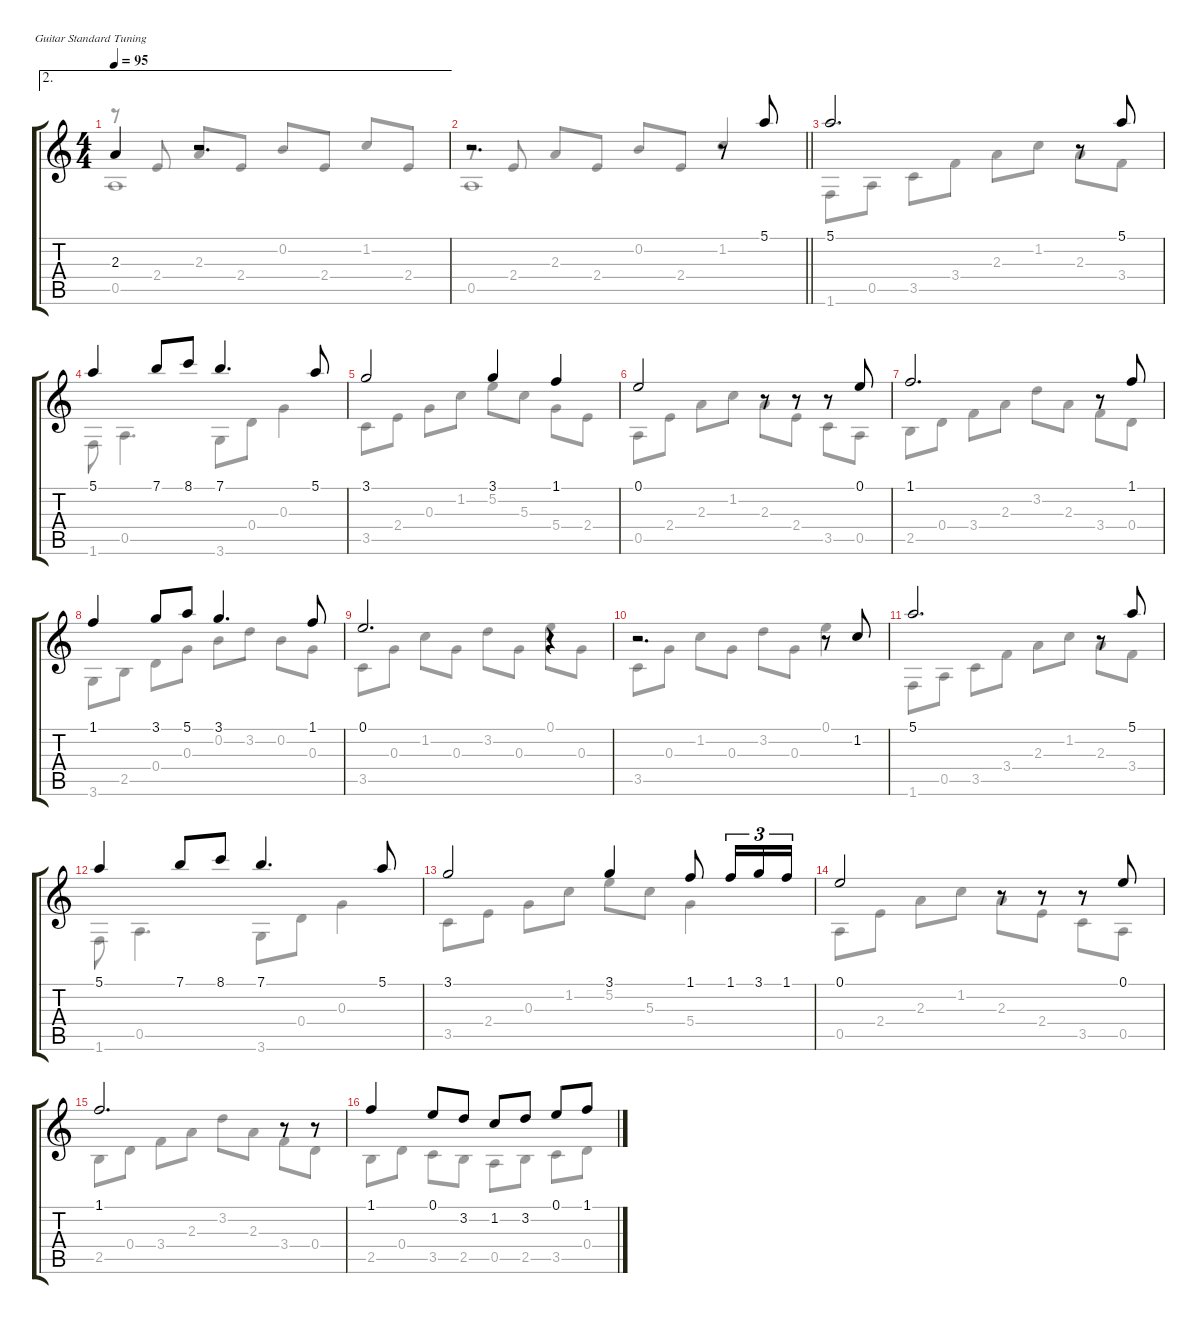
\defaultSystemsLayout 4
\hideDynamics
\bracketExtendMode groupsimilarinstruments
\firstSystemTrackNameOrientation horizontal
\otherSystemsTrackNameOrientation horizontal
\track "" {instrument acousticguitarsteel}
\staff {score tabs}
\tuning (E4 B3 G3 D3 A2 E2)
\voice
\ae 2
\ts (4 4)
\tempo 95
\clef g2
\ks c
2.3.4{dy f} r.2{d} |
\barLineRight lightlight
r.2{d} r.8 5.1.8 |
5.1.2{d} r.8 5.1.8 |
5.1.4 7.1.8 8.1.8 7.1.4{d} 5.1.8 |
3.1.2 3.1.4 1.1.4 |
0.1.2 r.8 r.8 r.8 0.1.8 |
1.1.2{d} r.8 1.1.8 |
1.1.4 3.1.8 5.1.8 3.1.4{d} 1.1.8 |
0.1.2{d} r.4 |
r.2{d} r.8 1.2.8 |
5.1.2{d} r.8 5.1.8 |
\scale
0.241109 5.1.4 7.1.8 8.1.8 7.1.4{d} 5.1.8 |
\scale
0.348629 3.1.2 3.1.4 1.1.8 1.1.16{tu (3 2)} 3.1.16{tu (3 2)} 1.1.16{tu (3 2)} |
\scale
0.227328 0.1.2 r.8 r.8 r.8 0.1.8 |
\scale
0.183007 1.1.2{d} r.8 r.8 |
1.1.4 0.1.8 3.2.8 1.2.8 3.2.8 0.1.8 1.1.8
\voice
\clef g2
\ottava regular
\simile none
\ks c
r.8{dy f beam invert} 2.4.8{beam invert} 2.3.8{beam invert} 2.4.8 0.2.8{beam invert} 2.4.8 1.2.8{beam invert} 2.4.8 |
\barLineRight lightlight
r.8{beam invert} 2.4.8{beam invert} 2.3.8{beam invert} 2.4.8 0.2.8{beam invert} 2.4.8 1.2.4{beam invert} |
1.6.8 0.5.8 3.5.8 3.4.8 2.3.8 1.2.8 2.3.8 3.4.8 |
1.6.8 0.5.4{d} 3.6.8 0.4.8 0.3.4 |
3.5.8 2.4.8 0.3.8 1.2.8 5.2.8 5.3.8 5.4.8 2.4.8 |
0.5.8 2.4.8 2.3.8 1.2.8 2.3.8 2.4.8 3.5.8 0.5.8 |
2.5.8 0.4.8 3.4.8 2.3.8 3.2.8 2.3.8 3.4.8 0.4.8 |
3.6.8 2.5.8 0.4.8 0.3.8 0.2.8 3.2.8 0.2.8 0.3.8 |
3.5.8 0.3.8 1.2.8 0.3.8 3.2.8 0.3.8 0.1.8 0.3.8 |
3.5.8 0.3.8 1.2.8 0.3.8 3.2.8 0.3.8 0.1.4 |
1.6.8 0.5.8 3.5.8 3.4.8 2.3.8 1.2.8 2.3.8 3.4.8 |
\scale
0.241109 1.6.8 0.5.4{d} 3.6.8 0.4.8 0.3.4 |
\scale
0.348629 3.5.8 2.4.8 0.3.8 1.2.8 5.2.8 5.3.8 5.4.4 |
\scale
0.227328 0.5.8 2.4.8 2.3.8 1.2.8 2.3.8 2.4.8 3.5.8 0.5.8 |
\scale
0.183007 2.5.8 0.4.8 3.4.8 2.3.8 3.2.8 2.3.8 3.4.8 0.4.8 |
2.5.8 0.4.8 3.5.8 2.5.8 0.5.8 2.5.8 3.5.8 0.4.8
\voice
\clef g2
\ottava regular
\simile none
\ks c
0.5.1{dy f} |
\barLineRight lightlight
0.5.1 |
|
|
|
|
|
|
|
|
|
\scale
0.241109 |
\scale
0.348629 |
\scale
0.227328 |
\scale
0.183007 |
